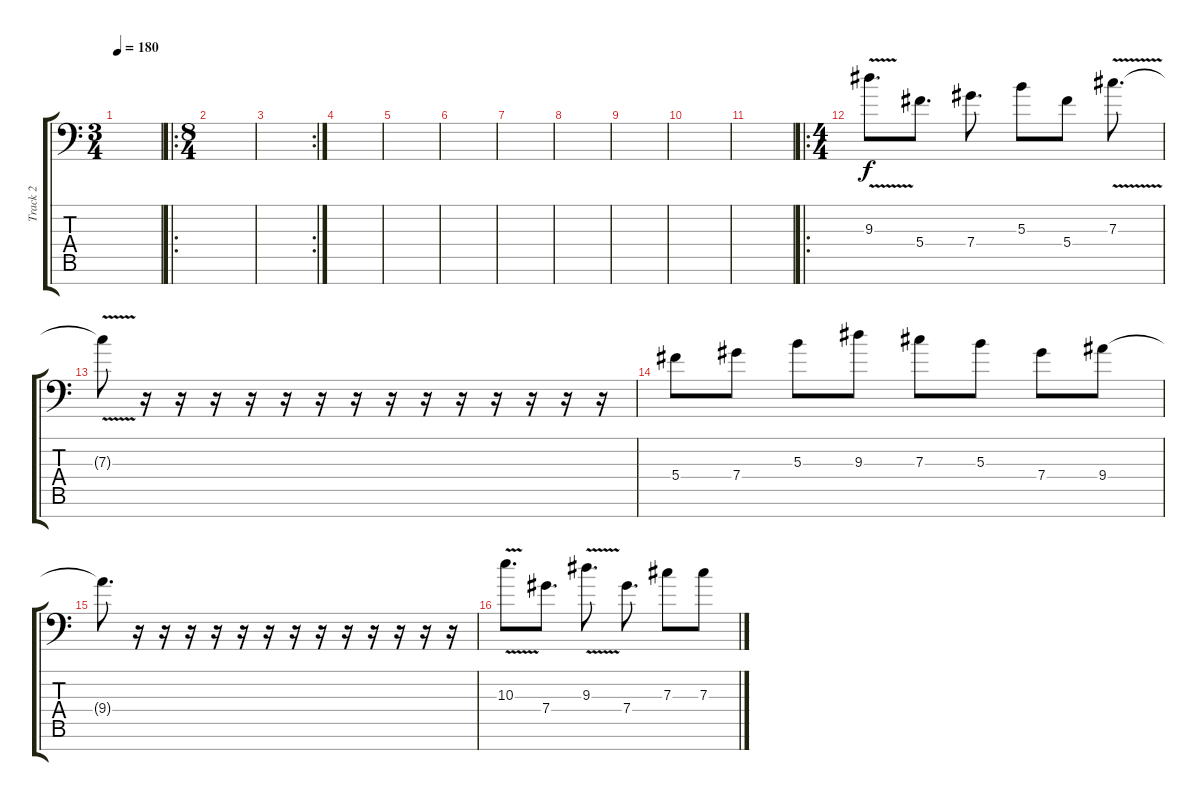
\track ("Track 2" "Track 2") {instrument distortionguitar}
\staff {score tabs}
\tuning (Eb4 Bb3 Gb3 Db3 Ab2 Eb2 Ab1) {hide}
\ts (3 4)
\tempo 180
\clef f4
\ks c
|
\ro
\ts (8 4)
|
\rc 2
|
|
|
|
|
|
|
|
|
\ro
\ts (4 4)
9.3{v}.8{d} 5.4.8{d} 7.4.8{d} 5.3.8 5.4.8 7.3{v}.8{d} |
7.3{t}.8 r.16 r.16 r.16 r.16 r.16 r.16 r.16 r.16 r.16 r.16 r.16 r.16 r.16 r.16 |
5.4.8 7.4.8 5.3.8 9.3.8 7.3.8 5.3.8 7.4.8 9.4.8 |
9.4{t}.8{d} r.16 r.16 r.16 r.16 r.16 r.16 r.16 r.16 r.16 r.16 r.16 r.16 r.16 |
10.3{v}.8{d} 7.4.8{d} 9.3{v}.8{d} 7.4.8{d} 7.3.8 7.3.8
